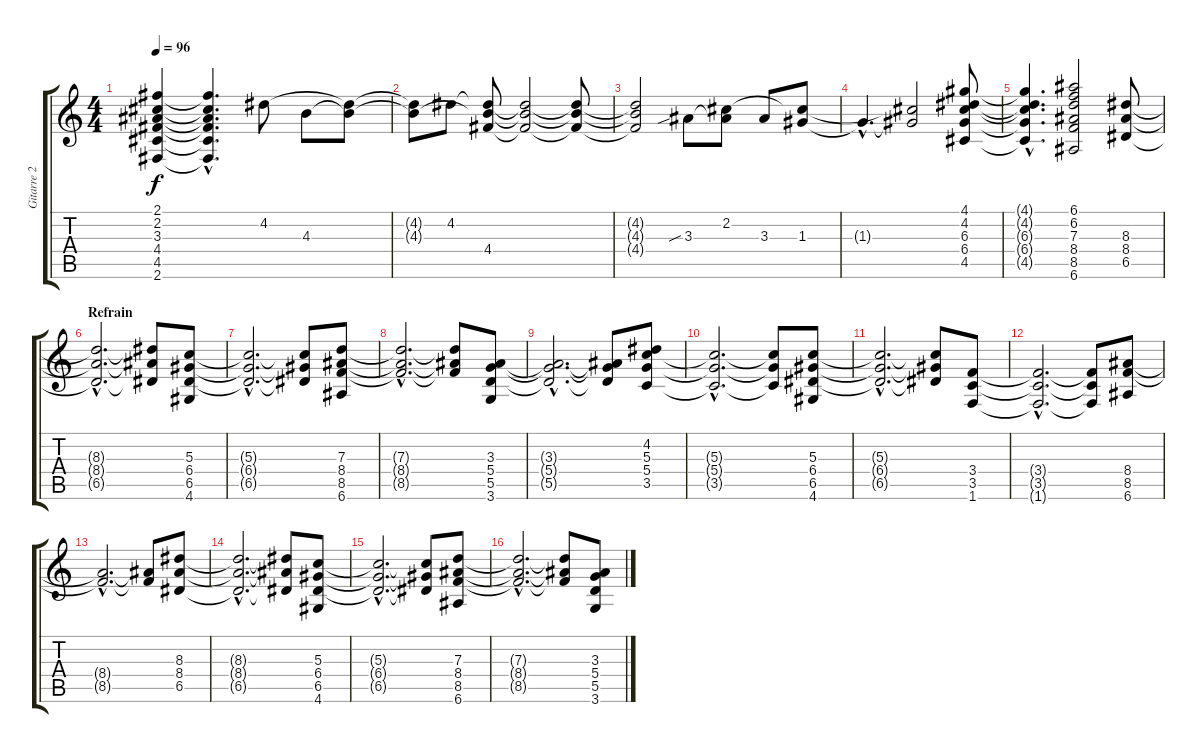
\track ("Gitarre 2" "Gitarre 2") {instrument overdrivenguitar}
\staff {score tabs}
\tuning (E4 B3 G3 D3 A2 E2) {hide}
\ts (4 4)
\tempo 96
\clef g2
\ks c
(2.1{t} 2.2{t} 3.3{t} 4.4{t} 4.5{t} 2.6{t}).4{dy f} (2.1{hac t} 2.2{hac t} 3.3{hac t} 4.4{hac t} 4.5{hac t} 2.6{hac t}).4{d} 4.2.8 4.3.8 (4.2{t} 4.3{t}).8 |
(4.2{t} 4.3{t}).8 4.2.8 (4.2{t} 4.3{t} 4.4).8 (4.2{t} 4.3{t} 4.4{t}).2 (4.2{t} 4.3{t} 4.4{t}).8 |
(4.2{t} 4.3{t} 4.4{t}).2 3.3{sib}.8 (2.2 3.3{t}).8 3.3.8 (2.2{t} 1.3).8 |
1.3{hac t}.4{d} (2.2{t} 1.3{t}).2 (4.1 4.2 6.3 6.4 4.5).8{instrument overdrivenguitar} |
(4.1{hac t} 4.2{hac t} 6.3{hac t} 6.4{hac t} 4.5{hac t}).4{d} (6.1 6.2 7.3 8.4 8.5 6.6).2 (8.3 8.4 6.5).8 |
\section ("" "Refrain")
(8.3{hac t} 8.4{hac t} 6.5{hac t}).2{d} (8.3{t} 8.4{t} 6.5{t}).8 (5.3 6.4 6.5 4.6).8 |
(5.3{hac t} 6.4{hac t} 6.5{hac t}).2{d} (5.3{t} 6.4{t} 6.5{t}).8 (7.3 8.4 8.5 6.6).8 |
(7.3{hac t} 8.4{hac t} 8.5{hac t}).2{d} (7.3{t} 8.4{t} 8.5{t}).8 (3.3 5.4 5.5 3.6).8 |
(3.3{hac t} 5.4{hac t} 5.5{hac t}).2{d} (3.3{t} 5.4{t} 5.5{t}).8 (4.2 5.3 5.4 3.5).8 |
(5.3{hac t} 5.4{hac t} 3.5{hac t}).2{d} (5.3{t} 5.4{t} 3.5{t}).8 (5.3 6.4 6.5 4.6).8 |
(5.3{hac t} 6.4{hac t} 6.5{hac t}).2{d} (5.3{t} 6.4{t} 6.5{t}).8 (3.4 3.5 1.6).8 |
(3.4{hac t} 3.5{hac t} 1.6{hac t}).2{d} (3.4{t} 3.5{t} 1.6{t}).8 (8.4 8.5 6.6).8 |
(8.4{hac t} 8.5{hac t}).2{d} (8.4{t} 8.5{t}).8 (8.3 8.4 6.5).8 |
(8.3{hac t} 8.4{hac t} 6.5{hac t}).2{d} (8.3{t} 8.4{t} 6.5{t}).8 (5.3 6.4 6.5 4.6).8 |
(5.3{hac t} 6.4{hac t} 6.5{hac t}).2{d} (5.3{t} 6.4{t} 6.5{t}).8 (7.3 8.4 8.5 6.6).8 |
(7.3{hac t} 8.4{hac t} 8.5{hac t}).2{d} (7.3{t} 8.4{t} 8.5{t}).8 (3.3 5.4 5.5 3.6).8
